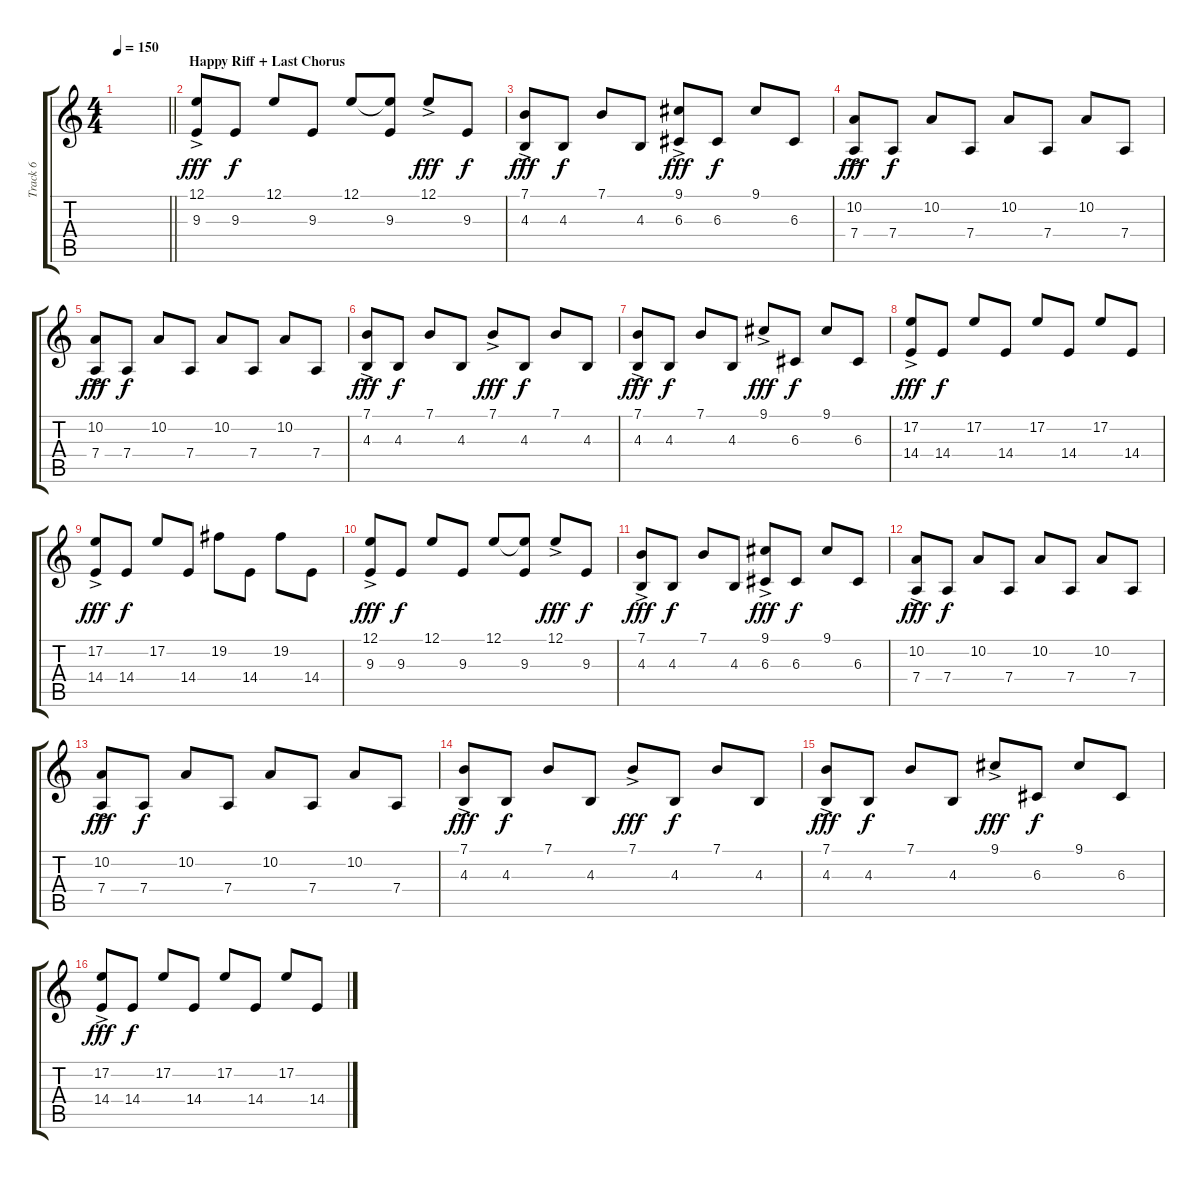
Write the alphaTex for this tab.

\track ("Track 6" "Track 6") {instrument electricpiano1}
\staff {score tabs}
\tuning (E4 B3 G3 D3 A2 E2) {hide}
\ts (4 4)
\tempo 150
\clef g2
\barLineRight lightlight
\ks c
|
\section ("" "Happy Riff + Last Chorus")
(12.1{ac} 9.3{ac}).8{dy fff volume 16} 9.3.8{dy f} 12.1.8 9.3.8 12.1.8 (12.1{t} 9.3).8 12.1{ac}.8{dy fff} 9.3.8{dy f} |
(7.1{ac} 4.3{ac}).8{dy fff} 4.3.8{dy f} 7.1.8 4.3.8 (9.1{ac} 6.3{ac}).8{dy fff} 6.3.8{dy f} 9.1.8 6.3.8 |
(10.2{ac} 7.4{ac}).8{dy fff} 7.4.8{dy f} 10.2.8 7.4.8 10.2.8 7.4.8 10.2.8 7.4.8 |
(10.2{ac} 7.4{ac}).8{dy fff} 7.4.8{dy f} 10.2.8 7.4.8 10.2.8 7.4.8 10.2.8 7.4.8 |
(7.1{ac} 4.3{ac}).8{dy fff} 4.3.8{dy f} 7.1.8 4.3.8 7.1{ac}.8{dy fff} 4.3.8{dy f} 7.1.8 4.3.8 |
(7.1{ac} 4.3{ac}).8{dy fff} 4.3.8{dy f} 7.1.8 4.3.8 9.1{ac}.8{dy fff} 6.3.8{dy f} 9.1.8 6.3.8 |
(17.2{ac} 14.4{ac}).8{dy fff} 14.4.8{dy f} 17.2.8 14.4.8 17.2.8 14.4.8 17.2.8 14.4.8 |
(17.2{ac} 14.4{ac}).8{dy fff} 14.4.8{dy f} 17.2.8 14.4.8 19.2.8 14.4.8 19.2.8 14.4.8 |
(12.1{ac} 9.3{ac}).8{dy fff} 9.3.8{dy f} 12.1.8 9.3.8 12.1.8 (12.1{t} 9.3).8 12.1{ac}.8{dy fff} 9.3.8{dy f} |
(7.1{ac} 4.3{ac}).8{dy fff} 4.3.8{dy f} 7.1.8 4.3.8 (9.1{ac} 6.3{ac}).8{dy fff} 6.3.8{dy f} 9.1.8 6.3.8 |
(10.2{ac} 7.4{ac}).8{dy fff} 7.4.8{dy f} 10.2.8 7.4.8 10.2.8 7.4.8 10.2.8 7.4.8 |
(10.2{ac} 7.4{ac}).8{dy fff} 7.4.8{dy f} 10.2.8 7.4.8 10.2.8 7.4.8 10.2.8 7.4.8 |
(7.1{ac} 4.3{ac}).8{dy fff} 4.3.8{dy f} 7.1.8 4.3.8 7.1{ac}.8{dy fff} 4.3.8{dy f} 7.1.8 4.3.8 |
(7.1{ac} 4.3{ac}).8{dy fff} 4.3.8{dy f} 7.1.8 4.3.8 9.1{ac}.8{dy fff} 6.3.8{dy f} 9.1.8 6.3.8 |
(17.2{ac} 14.4{ac}).8{dy fff} 14.4.8{dy f} 17.2.8 14.4.8 17.2.8 14.4.8 17.2.8 14.4.8
